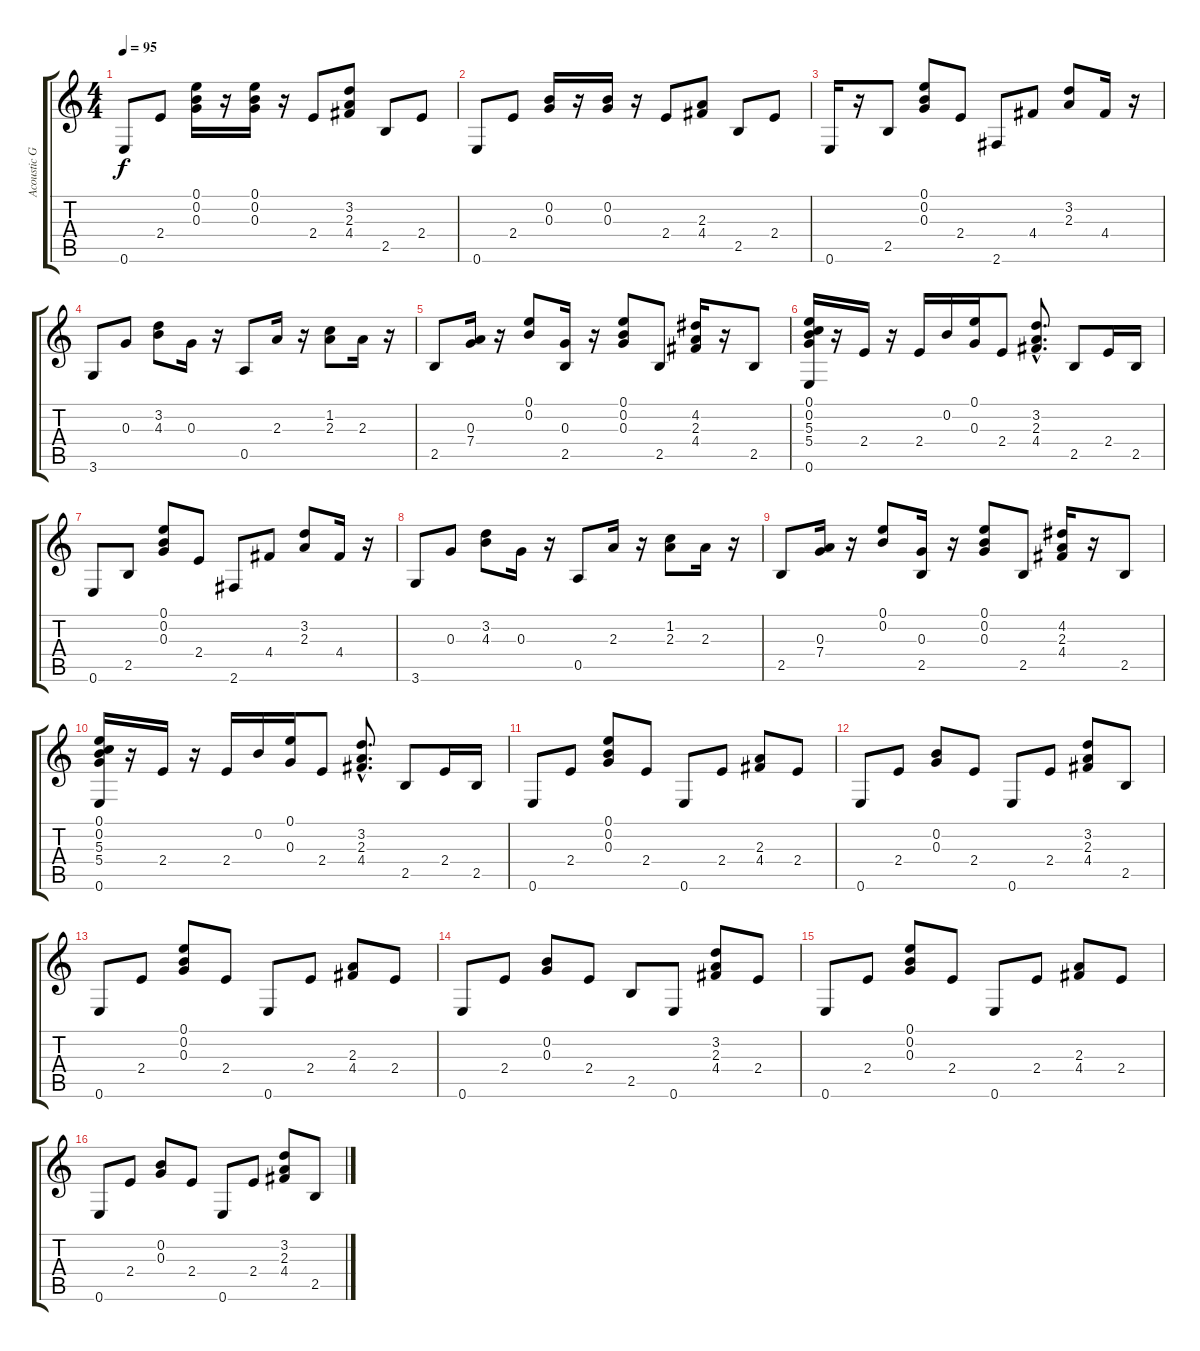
\track ("Acoustic Guitar (Rythm 2)" "Acoustic G") {instrument acousticguitarnylon}
\staff {score tabs}
\tuning (E4 B3 G3 D3 A2 E2) {hide}
\ts (4 4)
\tempo 95
\clef g2
\ks c
0.6.8{dy f} 2.4.8 (0.1 0.2 0.3).16 r.16 (0.1 0.2 0.3).16 r.16 2.4.8 (3.2 2.3 4.4).8 2.5.8 2.4.8 |
0.6.8 2.4.8 (0.2 0.3).16 r.16 (0.2 0.3).16 r.16 2.4.8 (2.3 4.4).8 2.5.8 2.4.8 |
0.6.16 r.16 2.5.8 (0.1 0.2 0.3).8 2.4.8 2.6.8 4.4.8 (3.2 2.3).8 4.4.16 r.16 |
3.6.8 0.3.8 (3.2 4.3).8 0.3.16 r.16 0.5.8 2.3.16 r.16 (1.2 2.3).8 2.3.16 r.16 |
2.5.8 (0.3 7.4).16 r.16 (0.1 0.2).8 (0.3 2.5).16 r.16 (0.1 0.2 0.3).8 2.5.8 (4.2 2.3 4.4).16 r.16 2.5.8 |
(0.1 0.2 5.3 5.4 0.6).16 r.16 2.4.16 r.16 2.4.16 0.2.16 (0.1 0.3).16 2.4.8 (3.2{hac} 2.3{hac} 4.4{hac}).8{d} 2.5.8 2.4.16 2.5.16 |
0.6.8 2.5.8 (0.1 0.2 0.3).8 2.4.8 2.6.8 4.4.8 (3.2 2.3).8 4.4.16 r.16 |
3.6.8 0.3.8 (3.2 4.3).8 0.3.16 r.16 0.5.8 2.3.16 r.16 (1.2 2.3).8 2.3.16 r.16 |
2.5.8 (0.3 7.4).16 r.16 (0.1 0.2).8 (0.3 2.5).16 r.16 (0.1 0.2 0.3).8 2.5.8 (4.2 2.3 4.4).16 r.16 2.5.8 |
(0.1 0.2 5.3 5.4 0.6).16 r.16 2.4.16 r.16 2.4.16 0.2.16 (0.1 0.3).16 2.4.8 (3.2{hac} 2.3{hac} 4.4{hac}).8{d} 2.5.8 2.4.16 2.5.16 |
0.6.8 2.4.8 (0.1 0.2 0.3).8 2.4.8 0.6.8 2.4.8 (2.3 4.4).8 2.4.8 |
0.6.8 2.4.8 (0.2 0.3).8 2.4.8 0.6.8 2.4.8 (3.2 2.3 4.4).8 2.5.8 |
0.6.8 2.4.8 (0.1 0.2 0.3).8 2.4.8 0.6.8 2.4.8 (2.3 4.4).8 2.4.8 |
0.6.8 2.4.8 (0.2 0.3).8 2.4.8 2.5.8 0.6.8 (3.2 2.3 4.4).8 2.4.8 |
0.6.8 2.4.8 (0.1 0.2 0.3).8 2.4.8 0.6.8 2.4.8 (2.3 4.4).8 2.4.8 |
0.6.8 2.4.8 (0.2 0.3).8 2.4.8 0.6.8 2.4.8 (3.2 2.3 4.4).8 2.5.8
